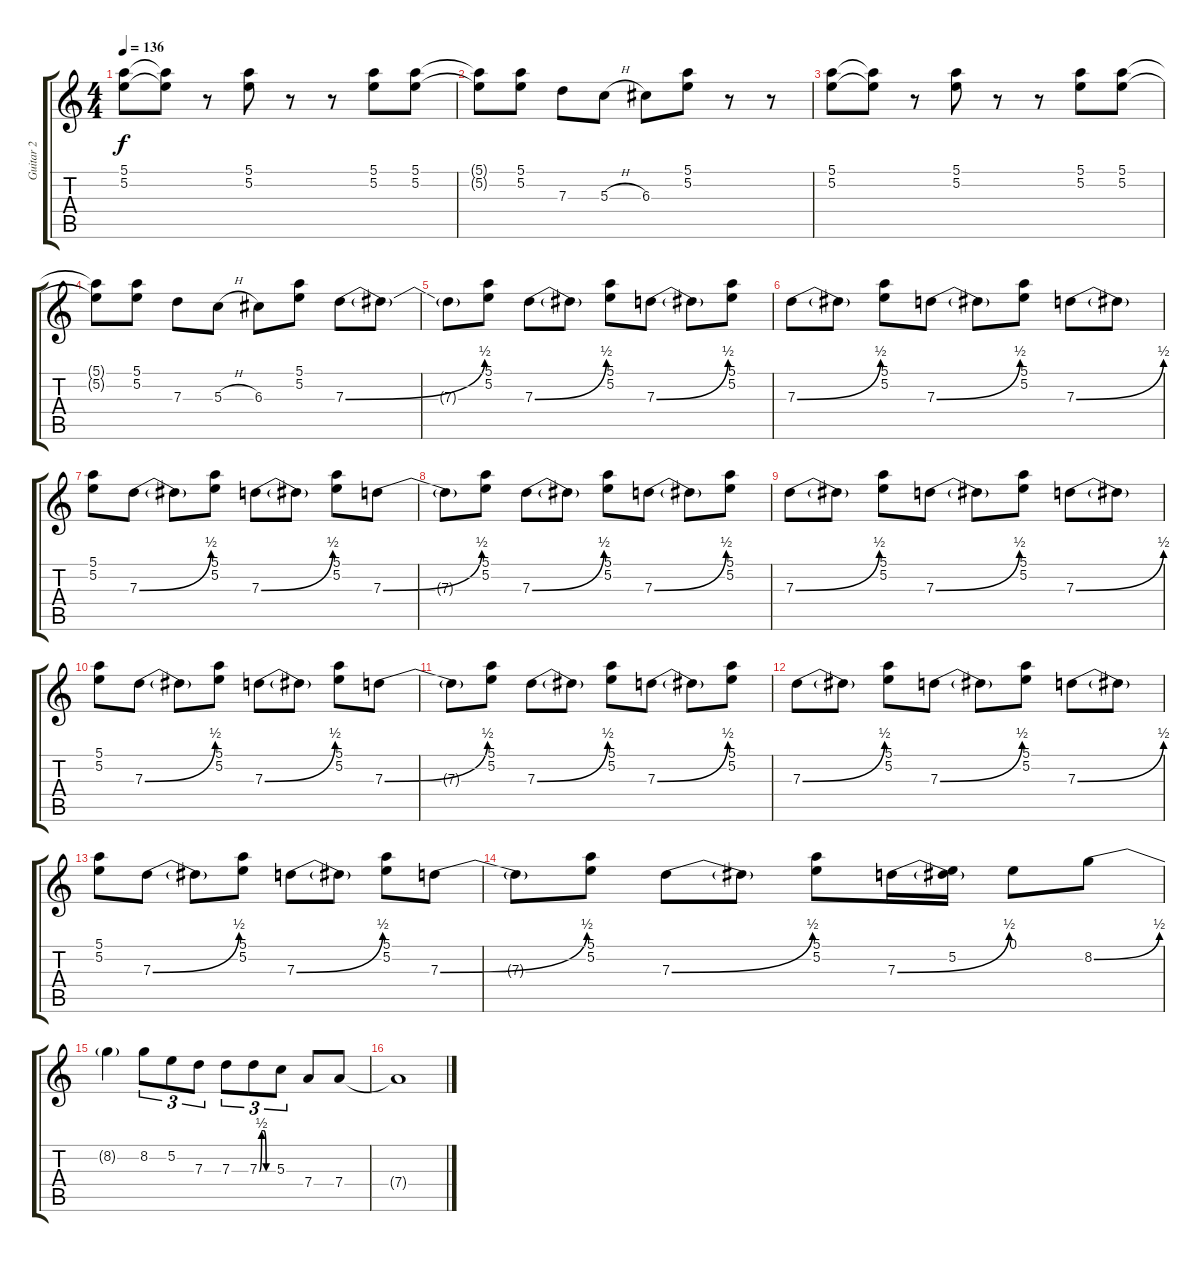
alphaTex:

\track ("Guitar 2" "Guitar 2") {instrument overdrivenguitar}
\staff {score tabs}
\tuning (E4 B3 G3 D3 A2 E2) {hide}
\ts (4 4)
\tempo 136
\clef g2
\ks c
(5.1 5.2).8{dy f} (5.1{t} 5.2{t}).8 r.8 (5.1 5.2).8 r.8 r.8 (5.1 5.2).8 (5.1 5.2).8 |
(5.1{t} 5.2{t}).8 (5.1 5.2).8 7.3.8 5.3{h}.8 6.3.8 (5.1 5.2).8 r.8 r.8 |
(5.1 5.2).8 (5.1{t} 5.2{t}).8 r.8 (5.1 5.2).8 r.8 r.8 (5.1 5.2).8 (5.1 5.2).8 |
(5.1{t} 5.2{t}).8 (5.1 5.2).8 7.3.8 5.3{h}.8 6.3.8 (5.1 5.2).8 7.3{be (bend 0 0 60 2)}.8 7.3{t}.8 |
7.3{t}.8 (5.1 5.2).8 7.3{be (bend 0 0 60 2)}.8 7.3{t}.8 (5.1 5.2).8 7.3{be (bend 0 0 60 2)}.8 7.3{t}.8 (5.1 5.2).8 |
7.3{be (bend 0 0 60 2)}.8 7.3{t}.8 (5.1 5.2).8 7.3{be (bend 0 0 60 2)}.8 7.3{t}.8 (5.1 5.2).8 7.3{be (bend 0 0 60 2)}.8 7.3{t}.8 |
(5.1 5.2).8 7.3{be (bend 0 0 60 2)}.8 7.3{t}.8 (5.1 5.2).8 7.3{be (bend 0 0 60 2)}.8 7.3{t}.8 (5.1 5.2).8 7.3{be (bend 0 0 60 2)}.8 |
7.3{t}.8 (5.1 5.2).8 7.3{be (bend 0 0 60 2)}.8 7.3{t}.8 (5.1 5.2).8 7.3{be (bend 0 0 60 2)}.8 7.3{t}.8 (5.1 5.2).8 |
7.3{be (bend 0 0 60 2)}.8 7.3{t}.8 (5.1 5.2).8 7.3{be (bend 0 0 60 2)}.8 7.3{t}.8 (5.1 5.2).8 7.3{be (bend 0 0 60 2)}.8 7.3{t}.8 |
(5.1 5.2).8 7.3{be (bend 0 0 60 2)}.8 7.3{t}.8 (5.1 5.2).8 7.3{be (bend 0 0 60 2)}.8 7.3{t}.8 (5.1 5.2).8 7.3{be (bend 0 0 60 2)}.8 |
7.3{t}.8 (5.1 5.2).8 7.3{be (bend 0 0 60 2)}.8 7.3{t}.8 (5.1 5.2).8 7.3{be (bend 0 0 60 2)}.8 7.3{t}.8 (5.1 5.2).8 |
7.3{be (bend 0 0 60 2)}.8 7.3{t}.8 (5.1 5.2).8 7.3{be (bend 0 0 60 2)}.8 7.3{t}.8 (5.1 5.2).8 7.3{be (bend 0 0 60 2)}.8 7.3{t}.8 |
(5.1 5.2).8 7.3{be (bend 0 0 60 2)}.8 7.3{t}.8 (5.1 5.2).8 7.3{be (bend 0 0 60 2)}.8 7.3{t}.8 (5.1 5.2).8 7.3{be (bend 0 0 60 2)}.8 |
7.3{t}.8 (5.1 5.2).8 7.3{be (bend 0 0 60 2)}.8 7.3{t}.8 (5.1 5.2).8 7.3{be (bend 0 0 60 2)}.16 (5.2 7.3{t}).16 0.1.8 8.2{be (bend 0 0 60 2)}.8 |
8.2{t}.4 8.2.8{tu (3 2)} 5.2.8{tu (3 2)} 7.3.8{tu (3 2)} 7.3.8{tu (3 2)} 7.3{be (custom 0 0 10 2 20 2 30 0 60 0)}.8{tu (3 2)} 5.3.8{tu (3 2)} 7.4.8 7.4.8 |
7.4{t}.1
